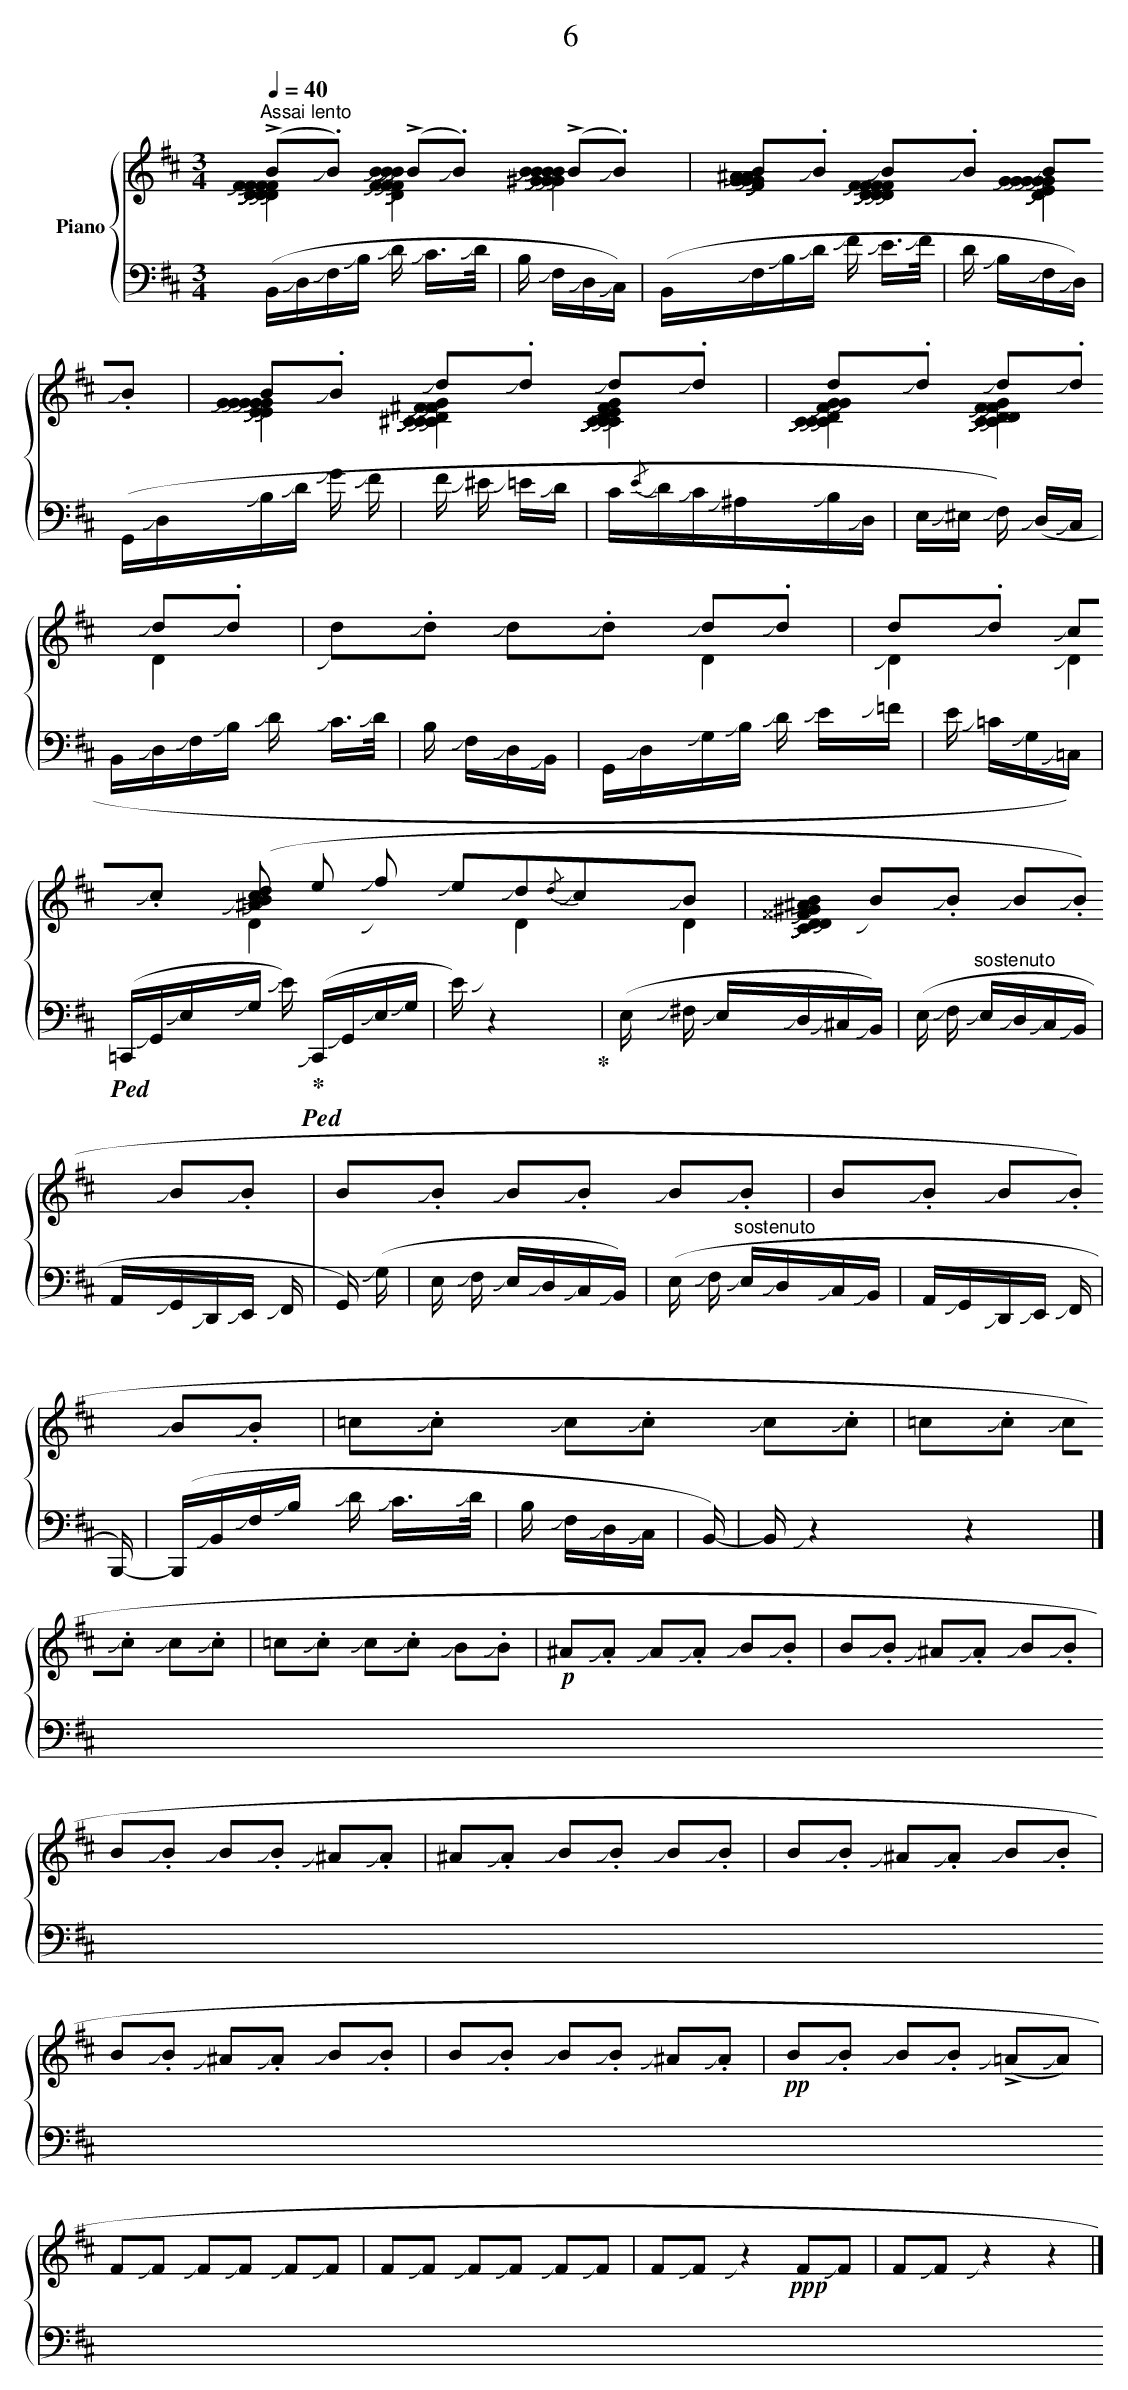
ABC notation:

X:1
T:6
%%score { ( 1 2 ) | 3 }
L:1/8
Q:1/4=40
M:3/4
K:D
V:1 treble nm="Piano"
V:2 treble
L:1/4
V:3 bass
L:1/16
V:1
"^Assai lento" (!>!BI1J.BI2J) (!>!BI3J.BI4J) (!>!BI5J.BI6J) | BI7J.BI8J BI9J.BI10J BI11J.BI12J | %2
 BI13J.BI14J dI15J.dI16J dI17J.dI18J | dI19J.dI20J dI21J.dI22J dI23J.dI24J | %4
 dI25J.dI26J dI27J.dI28J dI29J.dI30J | dI31J.dI32J cI33J.cI34J ([^AI35JcI36J][BI37JdI38J] | %6
 eI39J3 fI40J eI41J/dI42J/{/dI43J}cI44J/BI45J/ | %7
 [CI46J^^FI47J^AI48J][DI49J^GI50JBI51J][DI52JBI53JdI54J][CI55JAI56JcI57J]) z2 | %8
 BI59J.BI60J BI61J.BI62J BI63J.BI64J | BI65J.BI66J BI67J.BI68J BI69J.BI70J | %10
 BI71J.BI72J BI73J.BI74J BI75J.BI76J | =cI77J.cI78J cI79J.cI80J cI81J.cI82J | %12
 =cI83J.cI84J cI85J.cI86J cI87J.cI88J | =cI89J.cI90J cI91J.cI92J BI93J.BI94J | %14
!p! ^AI95J.AI96J AI97J.AI98J BI99J.BI100J | BI101J.BI102J ^AI103J.AI104J BI105J.BI106J | %16
 BI107J.BI108J BI109J.BI110J ^AI111J.AI112J | ^AI113J.AI114J BI115J.BI116J BI117J.BI118J | %18
 BI119J.BI120J ^AI121J.AI122J BI123J.BI124J | BI125J.BI126J ^AI127J.AI128J BI129J.BI130J | %20
 BI131J.BI132J BI133J.BI134J ^AI135J.AI136J |!pp! BI137J.BI138J BI139J.BI140J (!>!=AI141JAI142J) | %22
 FI143JFI144J FI145JFI146J FI147JFI148J | FI149JFI150J FI151JFI152J FI153JFI154J | %24
 FI155JFI156J z2!ppp! FI158JFI159J | FI160JFI161J z2 z2 |] %26
V:2
 [DI164JFI165J] FI166J FI167J | [DI168JFI169J] [DI170JFI171J] [DI172JFI173J] | %2
 [DI174JFI175J] BI176J BI177J | [FI178JBI179J] [FI180JBI181J] [FI182JBI183J] | %4
 [GI184JBI185J] BI186J BI187J | [^GI188JBI189J] [GI190JBI191J] =GI192J | %6
 [GI193J^AI194J]/[GI195JBI196J]/ [GI197JAI198J]/[FI199JcI200J]/ [FI201JBI202J]/FI203J/ | x3 | %8
 [DI205JFI206J] FI207J FI208J | [DI209JFI210J] [DI211JFI212J] [DI213JFI214J] | %10
 [DI215JGI216J] GI217J GI218J | GI219J [EI220JGI221J] [EI222JGI223J] | %12
 [EI224JGI225J] GI226J [EI227JGI228J] | GI229J GI230J GI231J | %14
 [^CI232JGI233J] [CI234J^FI235J] [DI236JFI237J] | [CI238JGI239J] [CI240JGI241J] [DI242JGI243J] | %16
 [DI244JGI245J] [CI246JFI247J] [CI248JEI249J] | [CI250JEI251J] [B,I252JDI253J] [DI254JGI255J] | %18
 [CI256JGI257J] [CI258JGI259J] [DI260JFI261J] | [CI262JGI263J] [CI264JGI265J] [DI266JGI267J] | %20
 [DI268JGI269J] [CI270JFI271J] [CI272JFI273J] | [DI274JFI275J] [DI276JFI277J] [DI278JFI279J] | %22
 DI280J x2 | DI282J DI283J DI284J | DI285J x DI287J | DI288J x2 |] %26
V:3
 (B,,I290JD,I291JF,I292JB,I293J DI294J4 CI295J2>DI296J2 | B,I297J6 F,I298J2D,I299J2C,I300J2) | %2
 (B,,I301JF,I302JB,I303JDI304J FI305J4 EI306J2>FI307J2 | DI308J6 B,I309J2F,I310J2D,I311J2) | %4
 (G,,I312JD,I313JB,I314JDI315J GI316J4 FI317J4 | FI318J4 ^EI319J4 =EI320J2DI321J2 | %6
 CI322J2{/EI323J}DI324J2CI325J2^A,I326J2B,I327J2D,I328J2 | %7
 E,I329J2^E,I330J2 F,I331J4) (D,I332J2C,I333J2 | %8
 B,,I334JD,I335JF,I336JB,I337J DI338J4 CI339J2>DI340J2 | B,I341J6 F,I342J2D,I343J2B,,I344J2 | %10
 G,,I345JD,I346JG,I347JB,I348J DI349J4 EI350J2=FI351J2 | EI352J6 =CI353J2G,I354J2=C,I355J2) | %12
!ped! (=C,,I356JG,,I357JE,I358JG,I359J EI360J4)!ped-up!!ped! (C,,I361JG,,I362JE,I363JG,I364J | %13
 EI365J8) z4!ped-up! | (E,I367J6 ^F,I368J2 E,I369JD,I370J^C,I371JB,,I372J) | %15
 (E,I373J6 F,I374J2"^sostenuto" E,I375JD,I376JC,I377JB,,I378J | %16
 A,,I379JG,,I380JD,,I381JE,,I382J F,,I383J8 | G,,I384J8) (G,I385J4 | %18
 E,I386J6 F,I387J2 E,I388JD,I389JC,I390JB,,I391J) | %19
 (E,I392J6 F,I393J2"^sostenuto" E,I394JD,I395JC,I396JB,,I397J | %20
 A,,I398JG,,I399JD,,I400JE,,I401J F,,I402J8 | B,,,I403J12-) | %22
 (B,,,I404JB,,I405JF,I406JB,I407J DI408J4 CI409J2>DI410J2 | B,I411J6 F,I412J2D,I413J2C,I414J2 | %24
 B,,I415J12-) | B,,I416J4 z4 z4 |] %26
